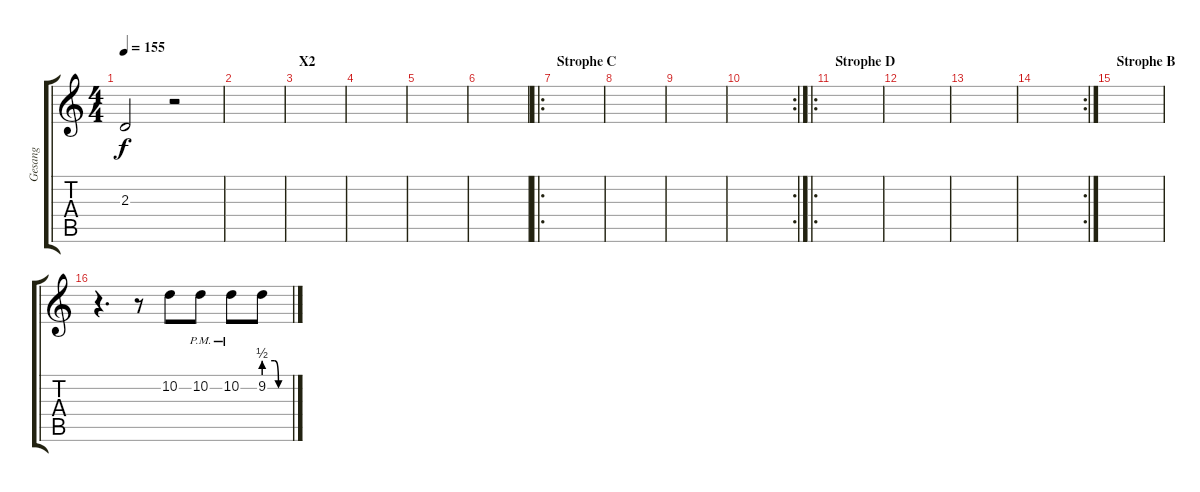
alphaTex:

\track ("Gesang" "Gesang") {instrument oboe}
\staff {score tabs}
\tuning (A4 E4 C4 G3 D3 A2) {hide}
\ts (4 4)
\tempo 155
\clef g2
\ks c
2.3{t}.2{dy f} r.2 |
|
\section ("" "X2")
|
|
|
|
\ro
\section ("" "Strophe C")
|
|
|
\rc 2
|
\ro
\section ("" "Strophe D")
|
|
|
\rc 2
|
\section ("" "Strophe B")
|
r.4{d} r.8 10.2.8 10.2{pm}.8 10.2{pm}.8 9.2{be (custom 0 2 26 2 35 0 60 0)}.8
